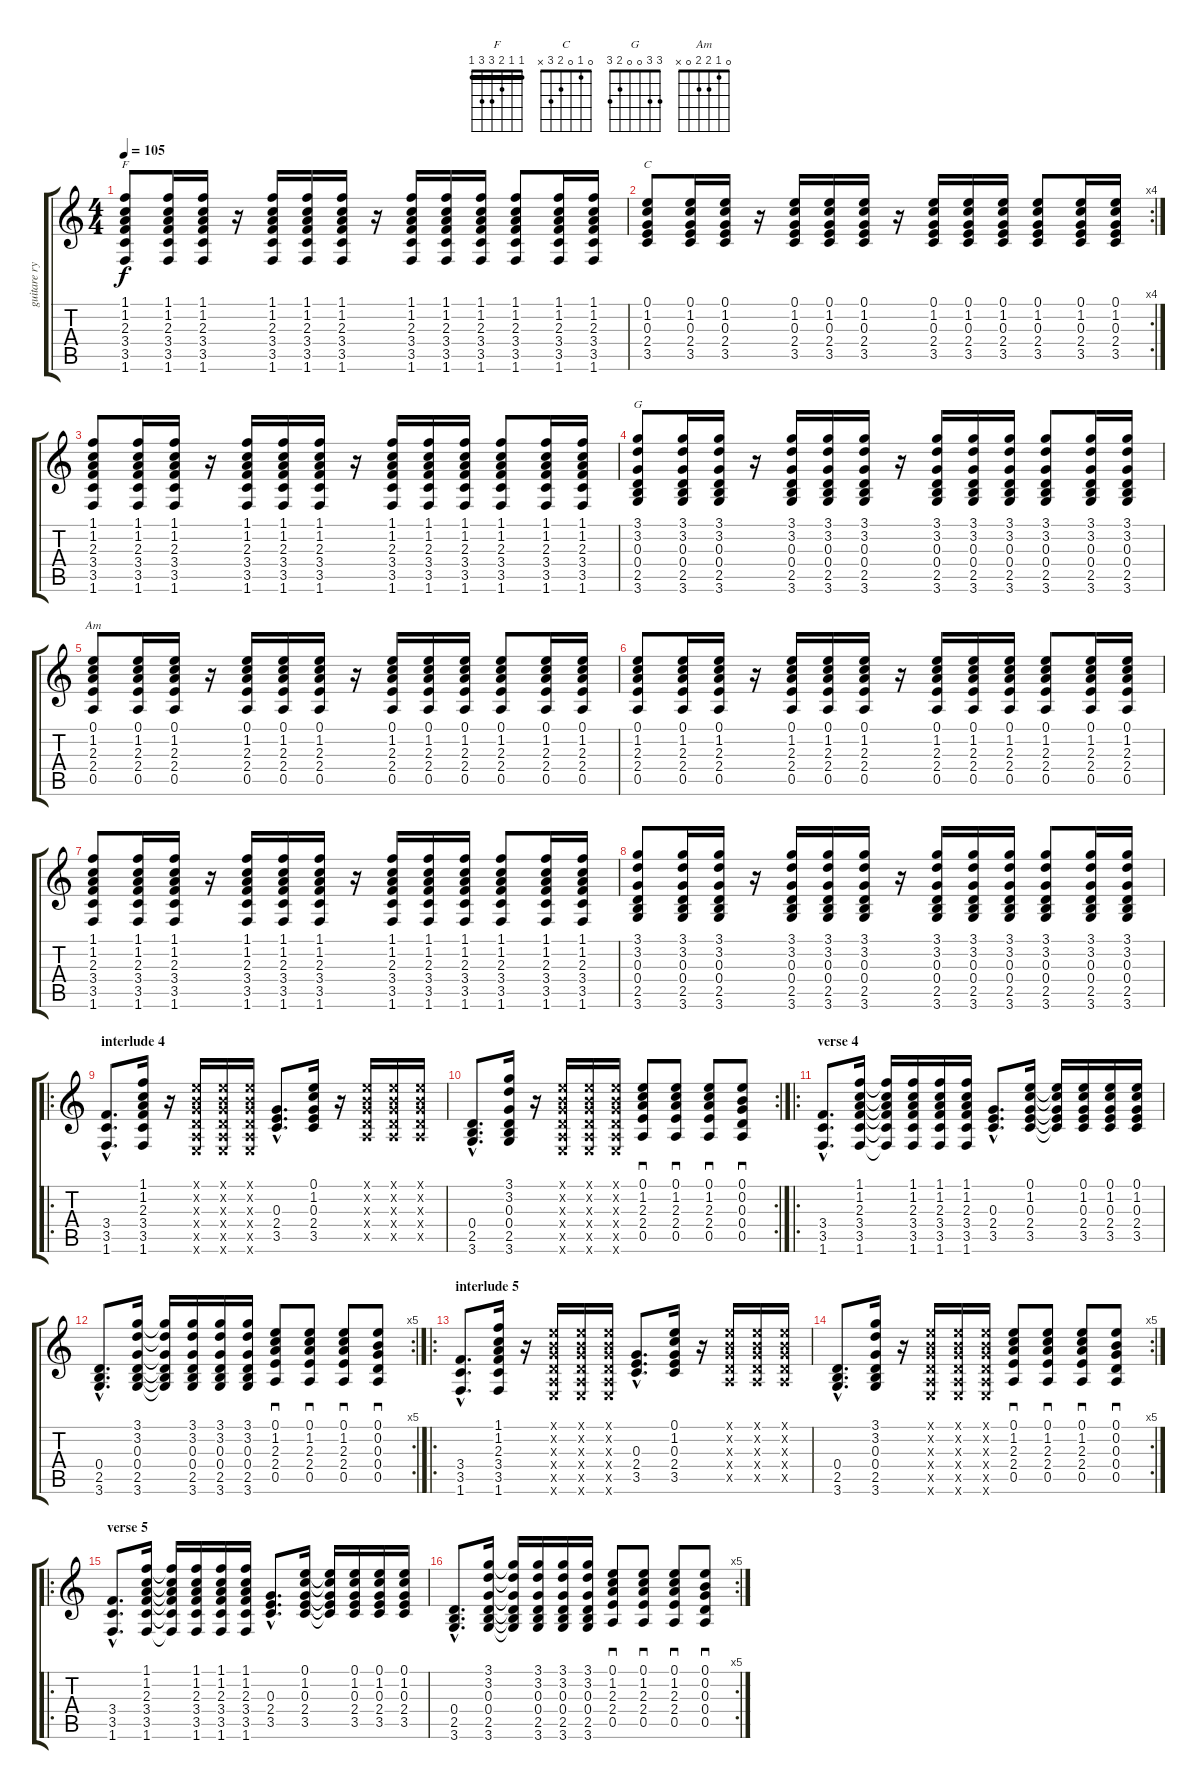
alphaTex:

\track ("guitare rythmique" "guitare ry") {instrument acousticguitarsteel}
\staff {score tabs}
\tuning (E4 B3 G3 D3 A2 E2) {hide}
\chord ("F" 1 1 2 3 3 1) {barre 1}
\chord ("C" 0 1 0 2 3 x)
\chord ("G" 3 3 0 0 2 3)
\chord ("Am" 0 1 2 2 0 x)
\ts (4 4)
\tempo 105
\clef g2
\ks c
(1.1 1.2 2.3 3.4 3.5 1.6).8{ch "F" dy f} (1.1 1.2 2.3 3.4 3.5 1.6).16 (1.1 1.2 2.3 3.4 3.5 1.6).16 r.16 (1.1 1.2 2.3 3.4 3.5 1.6).16 (1.1 1.2 2.3 3.4 3.5 1.6).16 (1.1 1.2 2.3 3.4 3.5 1.6).16 r.16 (1.1 1.2 2.3 3.4 3.5 1.6).16 (1.1 1.2 2.3 3.4 3.5 1.6).16 (1.1 1.2 2.3 3.4 3.5 1.6).16 (1.1 1.2 2.3 3.4 3.5 1.6).8 (1.1 1.2 2.3 3.4 3.5 1.6).16 (1.1 1.2 2.3 3.4 3.5 1.6).16 |
\rc 4
(0.1 1.2 0.3 2.4 3.5).8{ch "C"} (0.1 1.2 0.3 2.4 3.5).16 (0.1 1.2 0.3 2.4 3.5).16 r.16 (0.1 1.2 0.3 2.4 3.5).16 (0.1 1.2 0.3 2.4 3.5).16 (0.1 1.2 0.3 2.4 3.5).16 r.16 (0.1 1.2 0.3 2.4 3.5).16 (0.1 1.2 0.3 2.4 3.5).16 (0.1 1.2 0.3 2.4 3.5).16 (0.1 1.2 0.3 2.4 3.5).8 (0.1 1.2 0.3 2.4 3.5).16 (0.1 1.2 0.3 2.4 3.5).16 |
(1.1 1.2 2.3 3.4 3.5 1.6).8 (1.1 1.2 2.3 3.4 3.5 1.6).16 (1.1 1.2 2.3 3.4 3.5 1.6).16 r.16 (1.1 1.2 2.3 3.4 3.5 1.6).16 (1.1 1.2 2.3 3.4 3.5 1.6).16 (1.1 1.2 2.3 3.4 3.5 1.6).16 r.16 (1.1 1.2 2.3 3.4 3.5 1.6).16 (1.1 1.2 2.3 3.4 3.5 1.6).16 (1.1 1.2 2.3 3.4 3.5 1.6).16 (1.1 1.2 2.3 3.4 3.5 1.6).8 (1.1 1.2 2.3 3.4 3.5 1.6).16 (1.1 1.2 2.3 3.4 3.5 1.6).16 |
(3.1 3.2 0.3 0.4 2.5 3.6).8{ch "G"} (3.1 3.2 0.3 0.4 2.5 3.6).16 (3.1 3.2 0.3 0.4 2.5 3.6).16 r.16 (3.1 3.2 0.3 0.4 2.5 3.6).16 (3.1 3.2 0.3 0.4 2.5 3.6).16 (3.1 3.2 0.3 0.4 2.5 3.6).16 r.16 (3.1 3.2 0.3 0.4 2.5 3.6).16 (3.1 3.2 0.3 0.4 2.5 3.6).16 (3.1 3.2 0.3 0.4 2.5 3.6).16 (3.1 3.2 0.3 0.4 2.5 3.6).8 (3.1 3.2 0.3 0.4 2.5 3.6).16 (3.1 3.2 0.3 0.4 2.5 3.6).16 |
(0.1 1.2 2.3 2.4 0.5).8{ch "Am"} (0.1 1.2 2.3 2.4 0.5).16 (0.1 1.2 2.3 2.4 0.5).16 r.16 (0.1 1.2 2.3 2.4 0.5).16 (0.1 1.2 2.3 2.4 0.5).16 (0.1 1.2 2.3 2.4 0.5).16 r.16 (0.1 1.2 2.3 2.4 0.5).16 (0.1 1.2 2.3 2.4 0.5).16 (0.1 1.2 2.3 2.4 0.5).16 (0.1 1.2 2.3 2.4 0.5).8 (0.1 1.2 2.3 2.4 0.5).16 (0.1 1.2 2.3 2.4 0.5).16 |
(0.1 1.2 2.3 2.4 0.5).8 (0.1 1.2 2.3 2.4 0.5).16 (0.1 1.2 2.3 2.4 0.5).16 r.16 (0.1 1.2 2.3 2.4 0.5).16 (0.1 1.2 2.3 2.4 0.5).16 (0.1 1.2 2.3 2.4 0.5).16 r.16 (0.1 1.2 2.3 2.4 0.5).16 (0.1 1.2 2.3 2.4 0.5).16 (0.1 1.2 2.3 2.4 0.5).16 (0.1 1.2 2.3 2.4 0.5).8 (0.1 1.2 2.3 2.4 0.5).16 (0.1 1.2 2.3 2.4 0.5).16 |
(1.1 1.2 2.3 3.4 3.5 1.6).8 (1.1 1.2 2.3 3.4 3.5 1.6).16 (1.1 1.2 2.3 3.4 3.5 1.6).16 r.16 (1.1 1.2 2.3 3.4 3.5 1.6).16 (1.1 1.2 2.3 3.4 3.5 1.6).16 (1.1 1.2 2.3 3.4 3.5 1.6).16 r.16 (1.1 1.2 2.3 3.4 3.5 1.6).16 (1.1 1.2 2.3 3.4 3.5 1.6).16 (1.1 1.2 2.3 3.4 3.5 1.6).16 (1.1 1.2 2.3 3.4 3.5 1.6).8 (1.1 1.2 2.3 3.4 3.5 1.6).16 (1.1 1.2 2.3 3.4 3.5 1.6).16 |
(3.1 3.2 0.3 0.4 2.5 3.6).8 (3.1 3.2 0.3 0.4 2.5 3.6).16 (3.1 3.2 0.3 0.4 2.5 3.6).16 r.16 (3.1 3.2 0.3 0.4 2.5 3.6).16 (3.1 3.2 0.3 0.4 2.5 3.6).16 (3.1 3.2 0.3 0.4 2.5 3.6).16 r.16 (3.1 3.2 0.3 0.4 2.5 3.6).16 (3.1 3.2 0.3 0.4 2.5 3.6).16 (3.1 3.2 0.3 0.4 2.5 3.6).16 (3.1 3.2 0.3 0.4 2.5 3.6).8 (3.1 3.2 0.3 0.4 2.5 3.6).16 (3.1 3.2 0.3 0.4 2.5 3.6).16 |
\ro
\section ("" "interlude 4")
(3.4{hac} 3.5{hac} 1.6{hac}).8{d} (1.1 1.2 2.3 3.4 3.5 1.6).16 r.16 (0.1{x} 0.2{x} 0.3{x} 0.4{x} 0.5{x} 0.6{x}).16 (0.1{x} 0.2{x} 0.3{x} 0.4{x} 0.5{x} 0.6{x}).16 (0.1{x} 0.2{x} 0.3{x} 0.4{x} 0.5{x} 0.6{x}).16 (0.3{hac} 2.4{hac} 3.5{hac}).8{d} (0.1 1.2 0.3 2.4 3.5).16 r.16 (0.1{x} 0.2{x} 0.3{x} 0.4{x} 0.5{x}).16 (0.1{x} 0.2{x} 0.3{x} 0.4{x} 0.5{x}).16 (0.1{x} 0.2{x} 0.3{x} 0.4{x} 0.5{x}).16 |
\rc 2
(0.4{hac} 2.5{hac} 3.6{hac}).8{d} (3.1 3.2 0.3 0.4 2.5 3.6).16 r.16 (0.1{x} 0.2{x} 0.3{x} 0.4{x} 0.5{x} 0.6{x}).16 (0.1{x} 0.2{x} 0.3{x} 0.4{x} 0.5{x} 0.6{x}).16 (0.1{x} 0.2{x} 0.3{x} 0.4{x} 0.5{x} 0.6{x}).16 (0.1 1.2 2.3 2.4 0.5).8{sd} (0.1 1.2 2.3 2.4 0.5).8{sd} (0.1 1.2 2.3 2.4 0.5).8{sd} (0.1 0.2 0.3 0.4 0.5).8{sd} |
\ro
\section ("" "verse 4")
(3.4{hac} 3.5{hac} 1.6{hac}).8{d} (1.1 1.2 2.3 3.4 3.5 1.6).16 (1.1{t} 1.2{t} 2.3{t} 3.4{t} 3.5{t} 1.6{t}).16 (1.1 1.2 2.3 3.4 3.5 1.6).16 (1.1 1.2 2.3 3.4 3.5 1.6).16 (1.1 1.2 2.3 3.4 3.5 1.6).16 (0.3{hac} 2.4{hac} 3.5{hac}).8{d} (0.1 1.2 0.3 2.4 3.5).16 (0.1{t} 1.2{t} 0.3{t} 2.4{t} 3.5{t}).16 (0.1 1.2 0.3 2.4 3.5).16 (0.1 1.2 0.3 2.4 3.5).16 (0.1 1.2 0.3 2.4 3.5).16 |
\rc 5
(0.4{hac} 2.5{hac} 3.6{hac}).8{d} (3.1 3.2 0.3 0.4 2.5 3.6).16 (3.1{t} 3.2{t} 0.3{t} 0.4{t} 2.5{t} 3.6{t}).16 (3.1 3.2 0.3 0.4 2.5 3.6).16 (3.1 3.2 0.3 0.4 2.5 3.6).16 (3.1 3.2 0.3 0.4 2.5 3.6).16 (0.1 1.2 2.3 2.4 0.5).8{sd} (0.1 1.2 2.3 2.4 0.5).8{sd} (0.1 1.2 2.3 2.4 0.5).8{sd} (0.1 0.2 0.3 0.4 0.5).8{sd} |
\ro
\section ("" "interlude 5")
(3.4{hac} 3.5{hac} 1.6{hac}).8{d} (1.1 1.2 2.3 3.4 3.5 1.6).16 r.16 (0.1{x} 0.2{x} 0.3{x} 0.4{x} 0.5{x} 0.6{x}).16 (0.1{x} 0.2{x} 0.3{x} 0.4{x} 0.5{x} 0.6{x}).16 (0.1{x} 0.2{x} 0.3{x} 0.4{x} 0.5{x} 0.6{x}).16 (0.3{hac} 2.4{hac} 3.5{hac}).8{d} (0.1 1.2 0.3 2.4 3.5).16 r.16 (0.1{x} 0.2{x} 0.3{x} 0.4{x} 0.5{x}).16 (0.1{x} 0.2{x} 0.3{x} 0.4{x} 0.5{x}).16 (0.1{x} 0.2{x} 0.3{x} 0.4{x} 0.5{x}).16 |
\rc 5
(0.4{hac} 2.5{hac} 3.6{hac}).8{d} (3.1 3.2 0.3 0.4 2.5 3.6).16 r.16 (0.1{x} 0.2{x} 0.3{x} 0.4{x} 0.5{x} 0.6{x}).16 (0.1{x} 0.2{x} 0.3{x} 0.4{x} 0.5{x} 0.6{x}).16 (0.1{x} 0.2{x} 0.3{x} 0.4{x} 0.5{x} 0.6{x}).16 (0.1 1.2 2.3 2.4 0.5).8{sd} (0.1 1.2 2.3 2.4 0.5).8{sd} (0.1 1.2 2.3 2.4 0.5).8{sd} (0.1 0.2 0.3 0.4 0.5).8{sd} |
\ro
\section ("" "verse 5")
(3.4{hac} 3.5{hac} 1.6{hac}).8{d} (1.1 1.2 2.3 3.4 3.5 1.6).16 (1.1{t} 1.2{t} 2.3{t} 3.4{t} 3.5{t} 1.6{t}).16 (1.1 1.2 2.3 3.4 3.5 1.6).16 (1.1 1.2 2.3 3.4 3.5 1.6).16 (1.1 1.2 2.3 3.4 3.5 1.6).16 (0.3{hac} 2.4{hac} 3.5{hac}).8{d} (0.1 1.2 0.3 2.4 3.5).16 (0.1{t} 1.2{t} 0.3{t} 2.4{t} 3.5{t}).16 (0.1 1.2 0.3 2.4 3.5).16 (0.1 1.2 0.3 2.4 3.5).16 (0.1 1.2 0.3 2.4 3.5).16 |
\rc 5
(0.4{hac} 2.5{hac} 3.6{hac}).8{d} (3.1 3.2 0.3 0.4 2.5 3.6).16 (3.1{t} 3.2{t} 0.3{t} 0.4{t} 2.5{t} 3.6{t}).16 (3.1 3.2 0.3 0.4 2.5 3.6).16 (3.1 3.2 0.3 0.4 2.5 3.6).16 (3.1 3.2 0.3 0.4 2.5 3.6).16 (0.1 1.2 2.3 2.4 0.5).8{sd} (0.1 1.2 2.3 2.4 0.5).8{sd} (0.1 1.2 2.3 2.4 0.5).8{sd} (0.1 0.2 0.3 0.4 0.5).8{sd}
